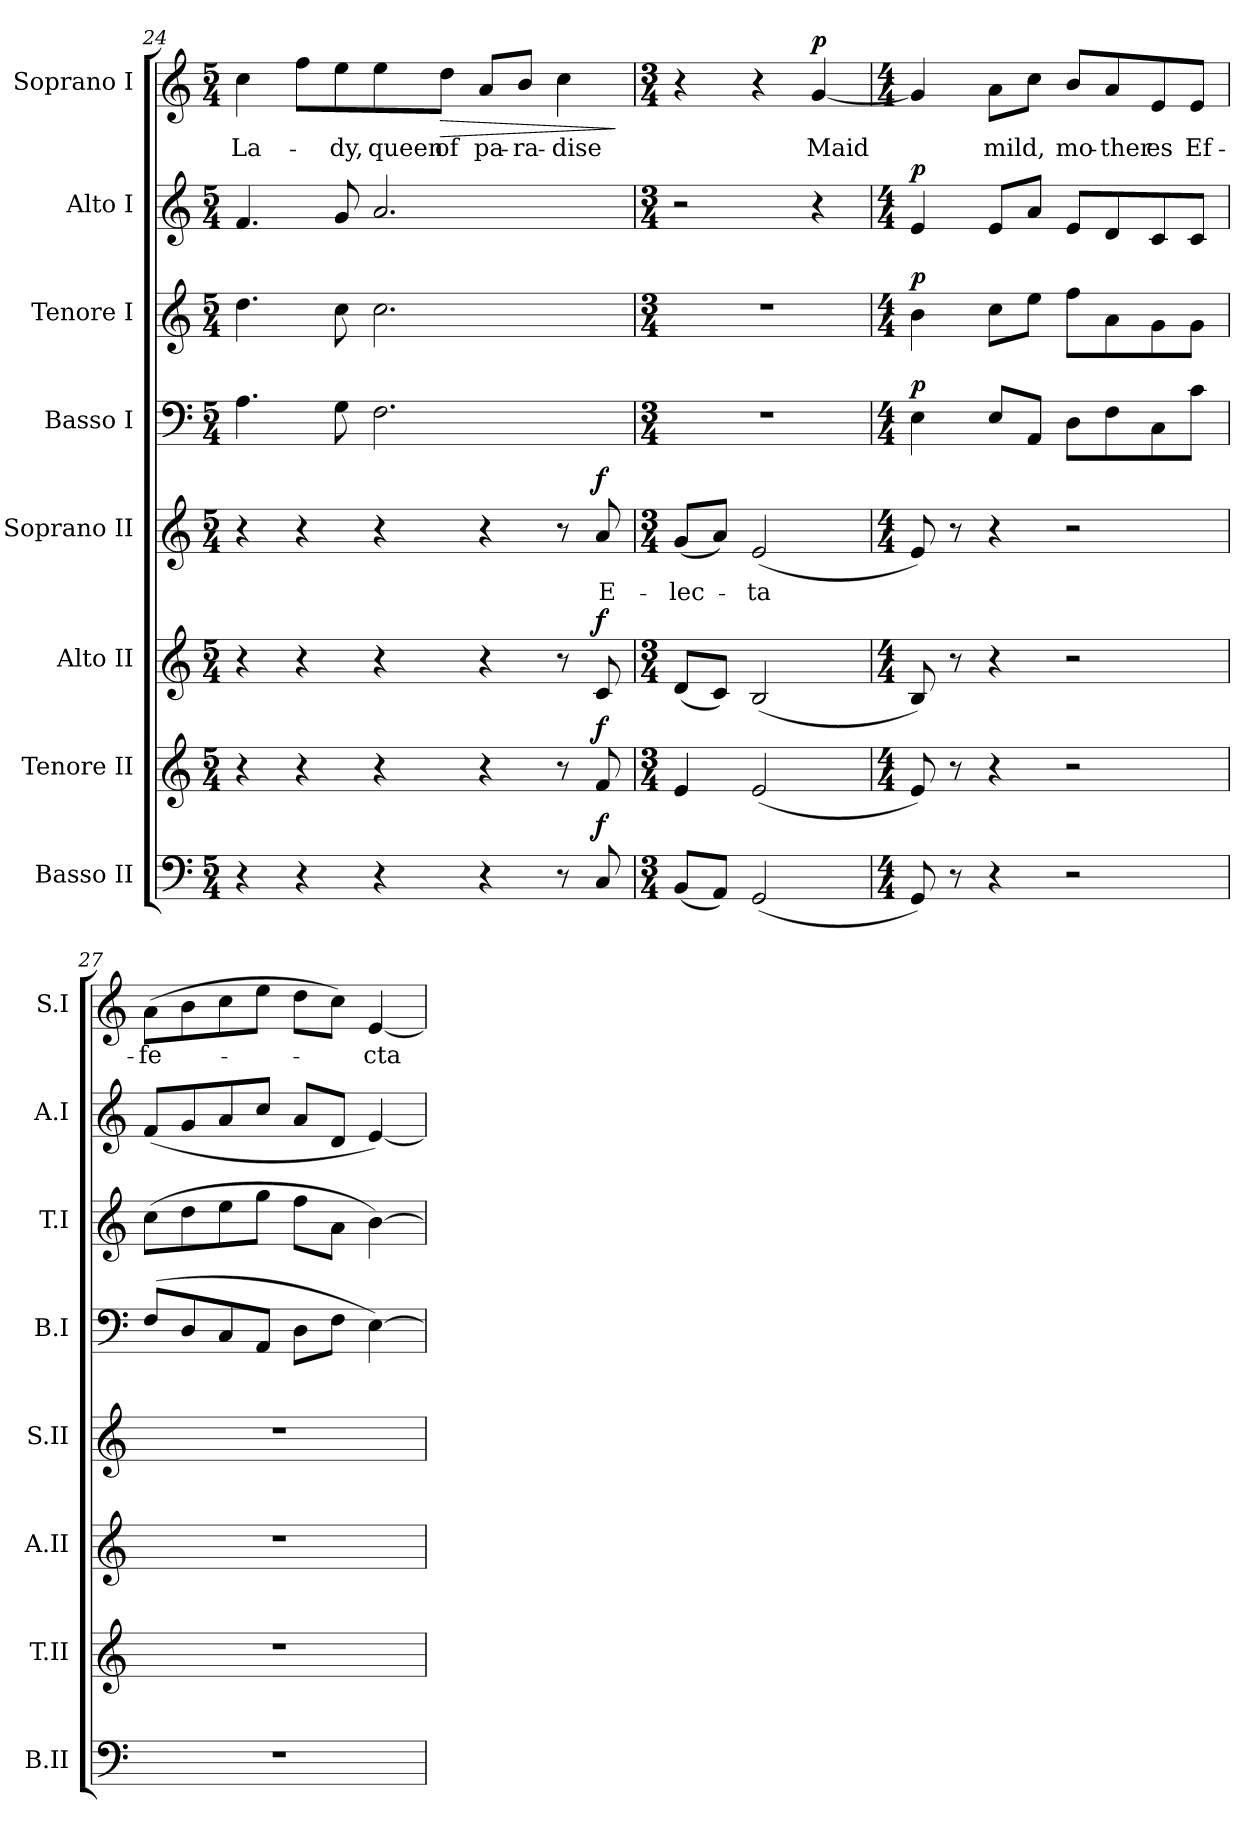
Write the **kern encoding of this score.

**kern	**dynam	**kern	**dynam	**kern	**dynam	**kern	**text	**dynam	**kern	**dynam	**kern	**dynam	**kern	**dynam	**kern	**text	**dynam
*part8	*part8	*part7	*part7	*part6	*part6	*part5	*part5	*part5	*part4	*part4	*part3	*part3	*part2	*part2	*part1	*part1	*part1
*staff8	*staff8	*staff7	*staff7	*staff6	*staff6	*staff5	*staff5	*staff5	*staff4	*staff4	*staff3	*staff3	*staff2	*staff2	*staff1	*staff1	*staff1
*I"Basso II	*	*I"Tenore II	*	*I"Alto II	*	*I"Soprano II	*	*	*I"Basso I	*	*I"Tenore I	*	*I"Alto I	*	*I"Soprano I	*	*
*I'B.II	*	*I'T.II	*	*I'A.II	*	*I'S.II	*	*	*I'B.I	*	*I'T.I	*	*I'A.I	*	*I'S.I	*	*
*clefF4	*	*clefG2	*	*clefG2	*	*clefG2	*	*	*clefF4	*	*clefG2	*	*clefG2	*	*clefG2	*	*
*k[]	*	*k[]	*	*k[]	*	*k[]	*	*	*k[]	*	*k[]	*	*k[]	*	*k[]	*	*
*M5/4	*	*M5/4	*	*M5/4	*	*M5/4	*	*	*M5/4	*	*M5/4	*	*M5/4	*	*M5/4	*	*
=24	=24	=24	=24	=24	=24	=24	=24	=24	=24	=24	=24	=24	=24	=24	=24	=24	=24
!	!	!	!	!	!	!	!	!	!	!	!	!	!	!	!	!LO:LY:b	!
4r	.	4r	.	4r	.	4r	.	.	4.A\	.	4.dd\	.	4.f/	.	4cc\	La-	.
4r	.	4r	.	4r	.	4r	.	.	.	.	.	.	.	.	8ff\L	.	.
!	!	!	!	!	!	!	!	!	!	!	!	!	!	!	!	!LO:LY:b	!
.	.	.	.	.	.	.	.	.	8G\	.	8cc\	.	8g/	.	8ee\	-dy,	.
!	!	!	!	!	!	!	!	!	!	!	!	!	!	!	!	!LO:LY:b	!
4r	.	4r	.	4r	.	4r	.	.	2.F\	.	2.cc\	.	2.a/	.	8ee\	queen	.
!	!	!	!	!	!	!	!	!	!	!	!	!	!	!	!	!LO:LY:b	!LO:HP:b
.	.	.	.	.	.	.	.	.	.	.	.	.	.	.	8dd\J	of	>
!	!	!	!	!	!	!	!	!	!	!	!	!	!	!	!	!LO:LY:b	!
4r	.	4r	.	4r	.	4r	.	.	.	.	.	.	.	.	8a/L	pa-	.
!	!	!	!	!	!	!	!	!	!	!	!	!	!	!	!	!LO:LY:b	!
.	.	.	.	.	.	.	.	.	.	.	.	.	.	.	8b/J	-ra-	.
!	!	!	!	!	!	!	!	!	!	!	!	!	!	!	!	!LO:LY:b	!
8r	.	8r	.	8r	.	8r	.	.	.	.	.	.	.	.	4cc\	-dise	.
!	!LO:DY:a	!	!LO:DY:a	!	!LO:DY:a	!	!LO:LY:b	!LO:DY:a	!	!	!	!	!	!	!	!	!
8C/	f	8f/	f	8c/	f	8a/	E-	f	.	.	.	.	.	.	.	.	.
.	.	.	.	.	.	.	.	.	.	.	.	.	.	.	.	.	]
=25	=25	=25	=25	=25	=25	=25	=25	=25	=25	=25	=25	=25	=25	=25	=25	=25	=25
*M3/4	*	*M3/4	*	*M3/4	*	*M3/4	*	*	*M3/4	*	*M3/4	*	*M3/4	*	*M3/4	*	*
!	!	!	!	!	!	!	!LO:LY:b	!	!	!	!	!	!	!	!	!	!
(8BB/L	.	4e/	.	(8d/L	.	(8g/L	-lec-	.	2.r	.	2.r	.	2r	.	4r	.	.
8AA/J)	.	.	.	8c/J)	.	8a/J)	.	.	.	.	.	.	.	.	.	.	.
!	!	!	!	!	!	!	!LO:LY:b	!	!	!	!	!	!	!	!	!	!
(2GG/	.	(2e/	.	(2B/	.	(2e/	-ta	.	.	.	.	.	.	.	4r	.	.
!	!	!	!	!	!	!	!	!	!	!	!	!	!	!	!	!LO:LY:b	!LO:DY:a
.	.	.	.	.	.	.	.	.	.	.	.	.	4r	.	[4g/	Maid	p
=26	=26	=26	=26	=26	=26	=26	=26	=26	=26	=26	=26	=26	=26	=26	=26	=26	=26
*M4/4	*	*M4/4	*	*M4/4	*	*M4/4	*	*	*M4/4	*	*M4/4	*	*M4/4	*	*M4/4	*	*
*	*	*	*	*	*	*	*	*	*	*	*	*	*	*	*MM36	*	*
!	!	!	!	!	!	!	!	!	!	!LO:DY:a	!	!LO:DY:a	!	!LO:DY:a	!	!	!
8GG/)	.	8e/)	.	8B/)	.	8e/)	.	.	4E\	p	4b\	p	4e/	p	4g/]	.	.
8r	.	8r	.	8r	.	8r	.	.	.	.	.	.	.	.	.	.	.
!	!	!	!	!	!	!	!	!	!	!	!	!	!	!	!	!LO:LY:b	!
4r	.	4r	.	4r	.	4r	.	.	8E/L	.	8cc\L	.	8e/L	.	8a\L	mild,	.
.	.	.	.	.	.	.	.	.	8AA/J	.	8ee\J	.	8a/J	.	8cc\J	.	.
!	!	!	!	!	!	!	!	!	!	!	!	!	!	!	!	!LO:LY:b	!
2r	.	2r	.	2r	.	2r	.	.	8D\L	.	8ff\L	.	8e/L	.	8b/L	mo-	.
!	!	!	!	!	!	!	!	!	!	!	!	!	!	!	!	!LO:LY:b	!
.	.	.	.	.	.	.	.	.	8F\	.	8a\	.	8d/	.	8a/	-ther	.
!	!	!	!	!	!	!	!	!	!	!	!	!	!	!	!	!LO:LY:b	!
.	.	.	.	.	.	.	.	.	8C\	.	8g\	.	8c/	.	8e/	es	.
!	!	!	!	!	!	!	!	!	!	!	!	!	!	!	!	!LO:LY:b	!
.	.	.	.	.	.	.	.	.	8c\J	.	8g\J	.	8c/J	.	8e/J	Ef-	.
!!LO:PB:g=z
=27	=27	=27	=27	=27	=27	=27	=27	=27	=27	=27	=27	=27	=27	=27	=27	=27	=27
!	!	!	!	!	!	!	!	!	!	!	!	!	!	!	!	!LO:LY:b	!
1r	.	1r	.	1r	.	1r	.	.	(8F/L	.	(8cc\L	.	(8f/L	.	(8a\L	-fe-	.
.	.	.	.	.	.	.	.	.	8D/	.	8dd\	.	8g/	.	8b\	.	.
.	.	.	.	.	.	.	.	.	8C/	.	8ee\	.	8a/	.	8cc\	.	.
.	.	.	.	.	.	.	.	.	8AA/J	.	8gg\J	.	8cc/J	.	8ee\J	.	.
.	.	.	.	.	.	.	.	.	8D\L	.	8ff\L	.	8a/L	.	8dd\L	.	.
.	.	.	.	.	.	.	.	.	8F\J	.	8a\J	.	8d/J	.	8cc\J)	.	.
!	!	!	!	!	!	!	!	!	!	!	!	!	!	!	!	!LO:LY:b	!
.	.	.	.	.	.	.	.	.	[4E\)	.	[4b\)	.	[4e/)	.	[4e/	-cta	.
=	=	=	=	=	=	=	=	=	=	=	=	=	=	=	=	=	=
*-	*-	*-	*-	*-	*-	*-	*-	*-	*-	*-	*-	*-	*-	*-	*-	*-	*-
